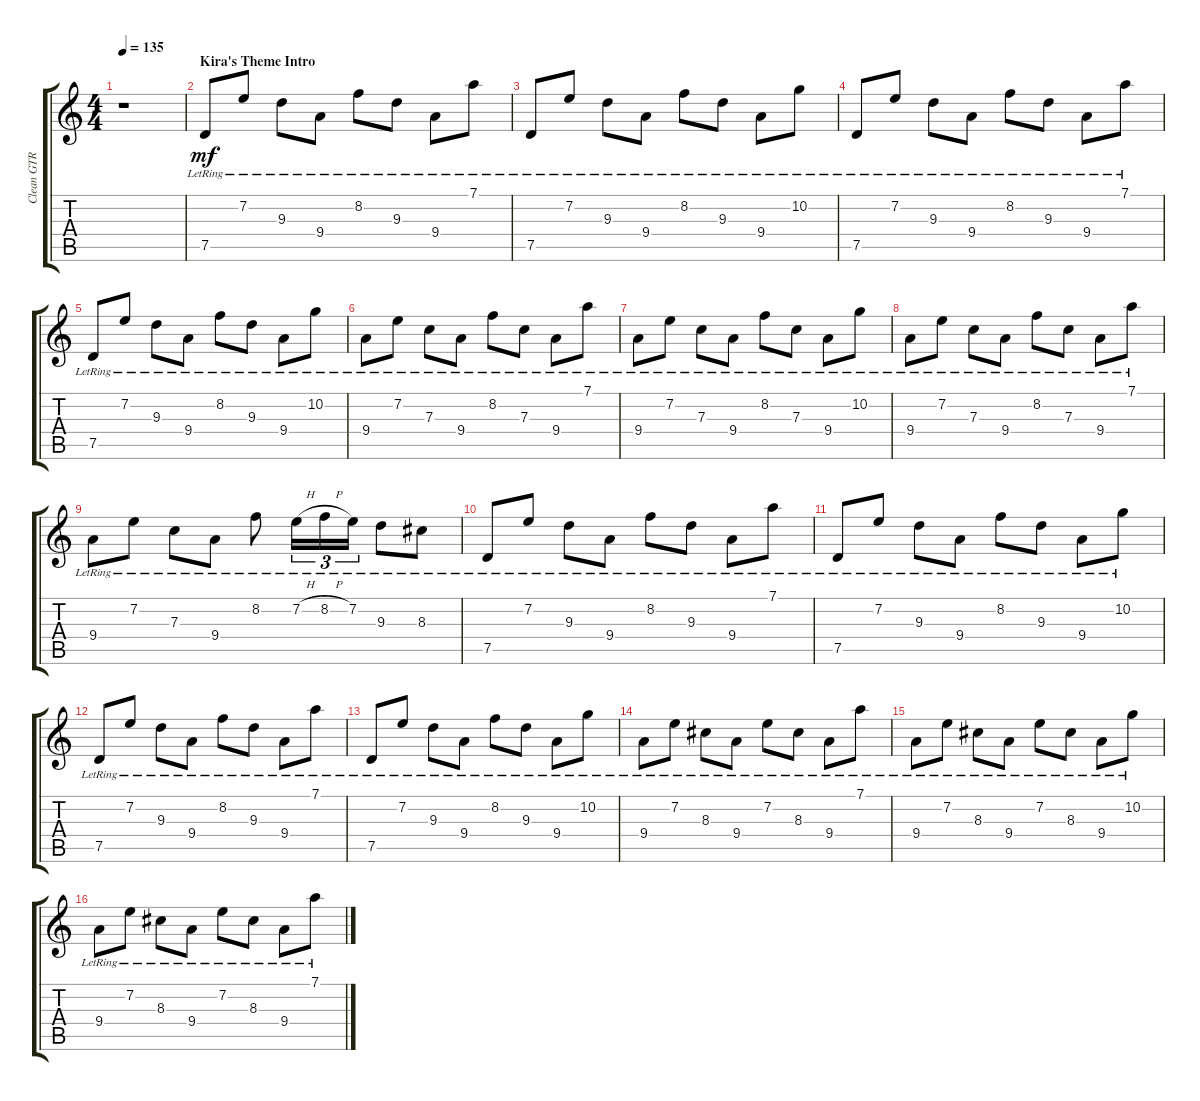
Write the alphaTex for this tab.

\track ("Clean GTR" "Clean GTR") {instrument electricguitarclean}
\staff {score tabs}
\tuning (D4 A3 F3 C3 G2 D2) {hide}
\ts (4 4)
\tempo 135
\clef g2
\ks aminor
r.1{dy mf instrument electricguitarclean} |
\section ("" "Kira's Theme Intro")
7.5{lr}.8 7.2{lr}.8 9.3{lr}.8 9.4{lr}.8 8.2{lr}.8 9.3{lr}.8 9.4{lr}.8 7.1{lr}.8 |
7.5{lr}.8 7.2{lr}.8 9.3{lr}.8 9.4{lr}.8 8.2{lr}.8 9.3{lr}.8 9.4{lr}.8 10.2{lr}.8 |
7.5{lr}.8 7.2{lr}.8 9.3{lr}.8 9.4{lr}.8 8.2{lr}.8 9.3{lr}.8 9.4{lr}.8 7.1{lr}.8 |
7.5{lr}.8 7.2{lr}.8 9.3{lr}.8 9.4{lr}.8 8.2{lr}.8 9.3{lr}.8 9.4{lr}.8 10.2{lr}.8 |
9.4{lr}.8 7.2{lr}.8 7.3{lr}.8 9.4{lr}.8 8.2{lr}.8 7.3{lr}.8 9.4{lr}.8 7.1{lr}.8 |
9.4{lr}.8 7.2{lr}.8 7.3{lr}.8 9.4{lr}.8 8.2{lr}.8 7.3{lr}.8 9.4{lr}.8 10.2{lr}.8 |
9.4{lr}.8 7.2{lr}.8 7.3{lr}.8 9.4{lr}.8 8.2{lr}.8 7.3{lr}.8 9.4{lr}.8 7.1{lr}.8 |
9.4{lr}.8 7.2{lr}.8 7.3{lr}.8 9.4{lr}.8 8.2{lr}.8 7.2{h lr}.16{tu (3 2)} 8.2{h lr}.16{tu (3 2)} 7.2{lr}.16{tu (3 2)} 9.3{lr}.8 8.3{lr}.8 |
7.5{lr}.8 7.2{lr}.8 9.3{lr}.8 9.4{lr}.8 8.2{lr}.8 9.3{lr}.8 9.4{lr}.8 7.1{lr}.8 |
7.5{lr}.8 7.2{lr}.8 9.3{lr}.8 9.4{lr}.8 8.2{lr}.8 9.3{lr}.8 9.4{lr}.8 10.2{lr}.8 |
7.5{lr}.8 7.2{lr}.8 9.3{lr}.8 9.4{lr}.8 8.2{lr}.8 9.3{lr}.8 9.4{lr}.8 7.1{lr}.8 |
7.5{lr}.8 7.2{lr}.8 9.3{lr}.8 9.4{lr}.8 8.2{lr}.8 9.3{lr}.8 9.4{lr}.8 10.2{lr}.8 |
9.4{lr}.8 7.2{lr}.8 8.3{lr}.8 9.4{lr}.8 7.2{lr}.8 8.3{lr}.8 9.4{lr}.8 7.1{lr}.8 |
9.4{lr}.8 7.2{lr}.8 8.3{lr}.8 9.4{lr}.8 7.2{lr}.8 8.3{lr}.8 9.4{lr}.8 10.2{lr}.8 |
9.4{lr}.8 7.2{lr}.8 8.3{lr}.8 9.4{lr}.8 7.2{lr}.8 8.3{lr}.8 9.4{lr}.8 7.1{lr}.8
